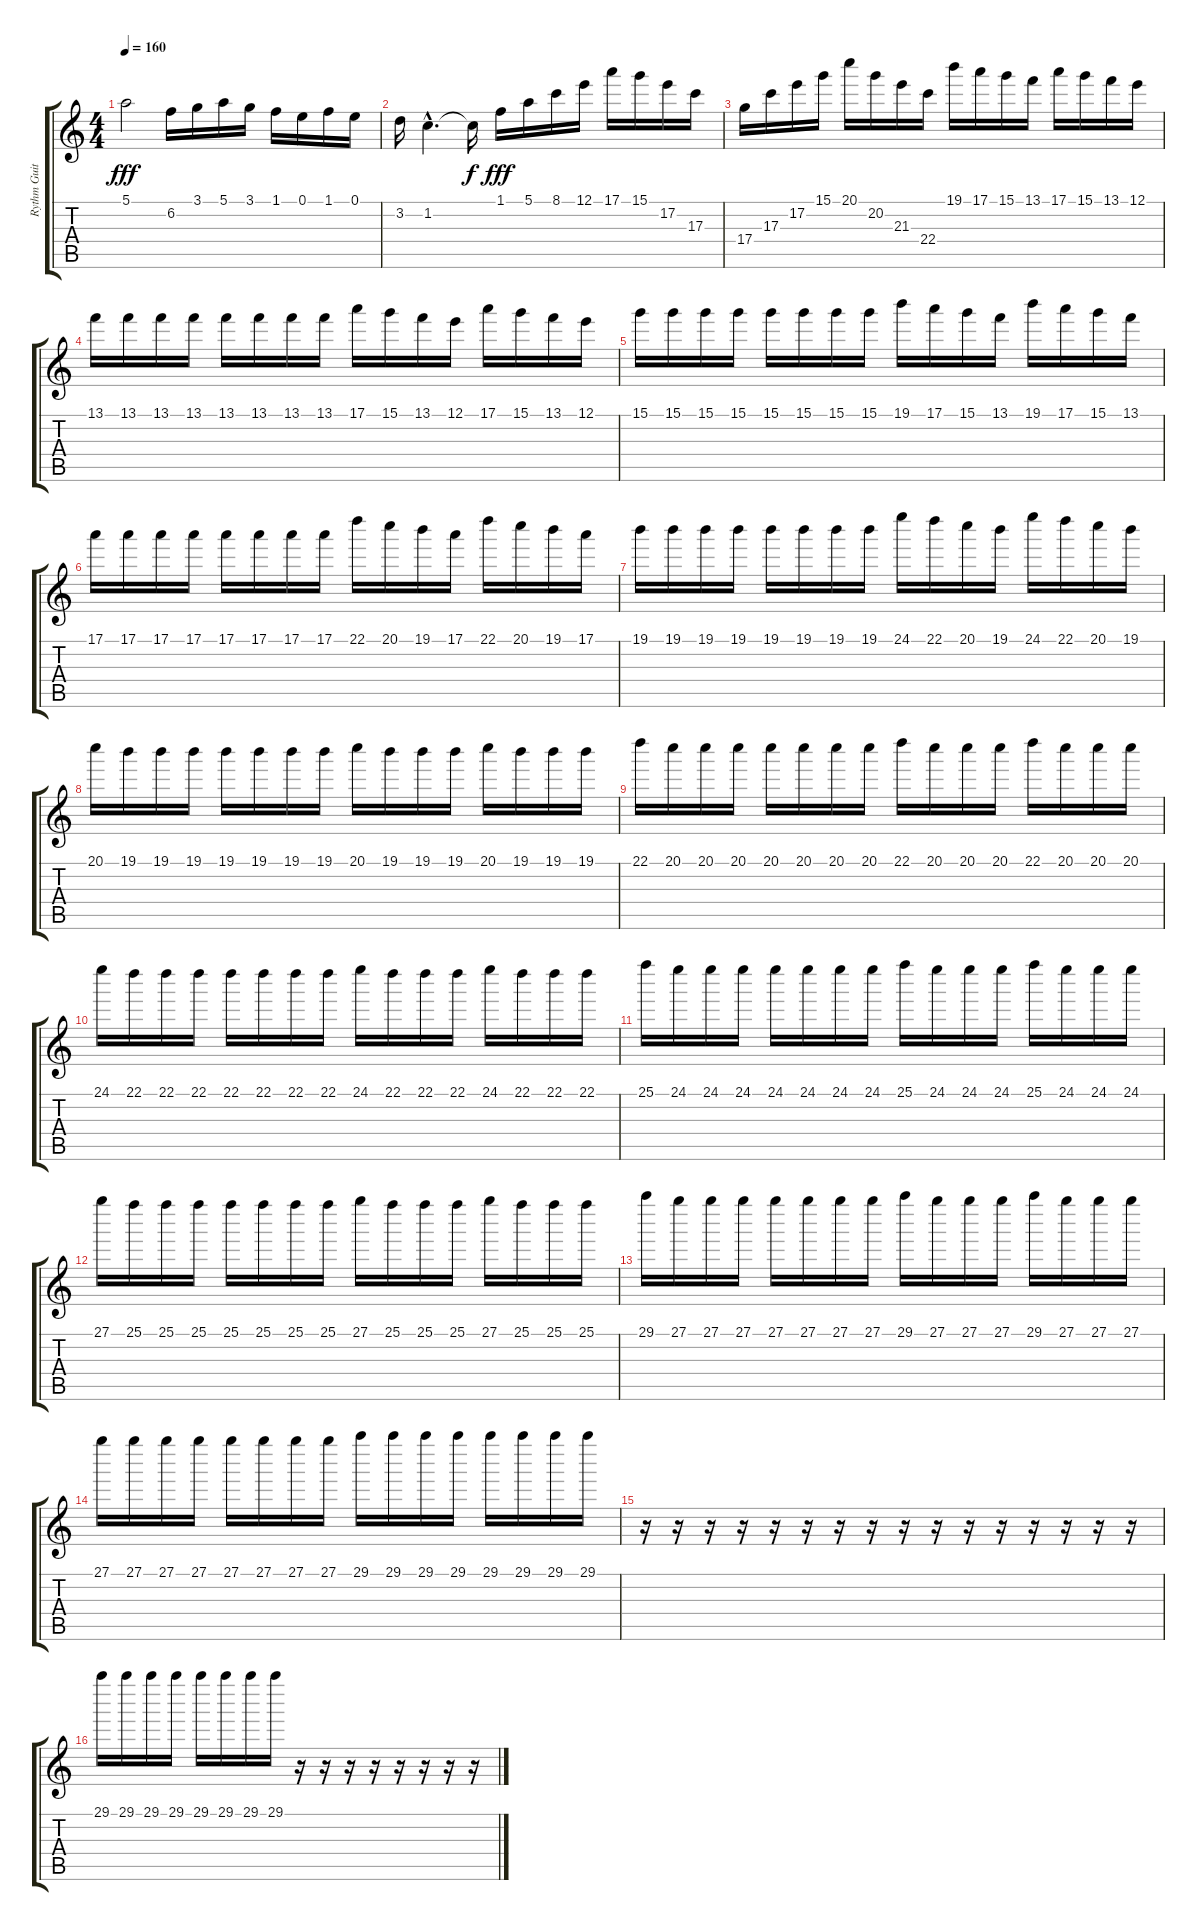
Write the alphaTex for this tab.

\track ("Rythm Guitar" "Rythm Guit") {instrument distortionguitar}
\staff {score tabs}
\tuning (E4 B3 G3 D3 A2 E2) {hide}
\ts (4 4)
\tempo 160
\clef g2
\ks c
5.1.2{dy fff} 6.2.16 3.1.16 5.1.16 3.1.16 1.1.16 0.1.16 1.1.16 0.1.16 |
3.2.16 1.2{hac}.4{d} 1.2{t}.16{dy f} 1.1.16{dy fff} 5.1.16 8.1.16 12.1.16 17.1.16 15.1.16 17.2.16 17.3.16 |
17.4.16 17.3.16 17.2.16 15.1.16 20.1.16 20.2.16 21.3.16 22.4.16 19.1.16 17.1.16 15.1.16 13.1.16 17.1.16 15.1.16 13.1.16 12.1.16 |
13.1.16 13.1.16 13.1.16 13.1.16 13.1.16 13.1.16 13.1.16 13.1.16 17.1.16 15.1.16 13.1.16 12.1.16 17.1.16 15.1.16 13.1.16 12.1.16 |
15.1.16 15.1.16 15.1.16 15.1.16 15.1.16 15.1.16 15.1.16 15.1.16 19.1.16 17.1.16 15.1.16 13.1.16 19.1.16 17.1.16 15.1.16 13.1.16 |
17.1.16 17.1.16 17.1.16 17.1.16 17.1.16 17.1.16 17.1.16 17.1.16 22.1.16 20.1.16 19.1.16 17.1.16 22.1.16 20.1.16 19.1.16 17.1.16 |
19.1.16 19.1.16 19.1.16 19.1.16 19.1.16 19.1.16 19.1.16 19.1.16 24.1.16 22.1.16 20.1.16 19.1.16 24.1.16 22.1.16 20.1.16 19.1.16 |
20.1.16 19.1.16 19.1.16 19.1.16 19.1.16 19.1.16 19.1.16 19.1.16 20.1.16 19.1.16 19.1.16 19.1.16 20.1.16 19.1.16 19.1.16 19.1.16 |
22.1.16 20.1.16 20.1.16 20.1.16 20.1.16 20.1.16 20.1.16 20.1.16 22.1.16 20.1.16 20.1.16 20.1.16 22.1.16 20.1.16 20.1.16 20.1.16 |
24.1.16 22.1.16 22.1.16 22.1.16 22.1.16 22.1.16 22.1.16 22.1.16 24.1.16 22.1.16 22.1.16 22.1.16 24.1.16 22.1.16 22.1.16 22.1.16 |
25.1.16 24.1.16 24.1.16 24.1.16 24.1.16 24.1.16 24.1.16 24.1.16 25.1.16 24.1.16 24.1.16 24.1.16 25.1.16 24.1.16 24.1.16 24.1.16 |
27.1.16 25.1.16 25.1.16 25.1.16 25.1.16 25.1.16 25.1.16 25.1.16 27.1.16 25.1.16 25.1.16 25.1.16 27.1.16 25.1.16 25.1.16 25.1.16 |
29.1.16 27.1.16 27.1.16 27.1.16 27.1.16 27.1.16 27.1.16 27.1.16 29.1.16 27.1.16 27.1.16 27.1.16 29.1.16 27.1.16 27.1.16 27.1.16 |
27.1.16 27.1.16 27.1.16 27.1.16 27.1.16 27.1.16 27.1.16 27.1.16 29.1.16 29.1.16 29.1.16 29.1.16 29.1.16 29.1.16 29.1.16 29.1.16 |
r.16 r.16 r.16 r.16 r.16 r.16 r.16 r.16 r.16 r.16 r.16 r.16 r.16 r.16 r.16 r.16 |
29.1.16 29.1.16 29.1.16 29.1.16 29.1.16 29.1.16 29.1.16 29.1.16 r.16 r.16 r.16 r.16 r.16 r.16 r.16 r.16
